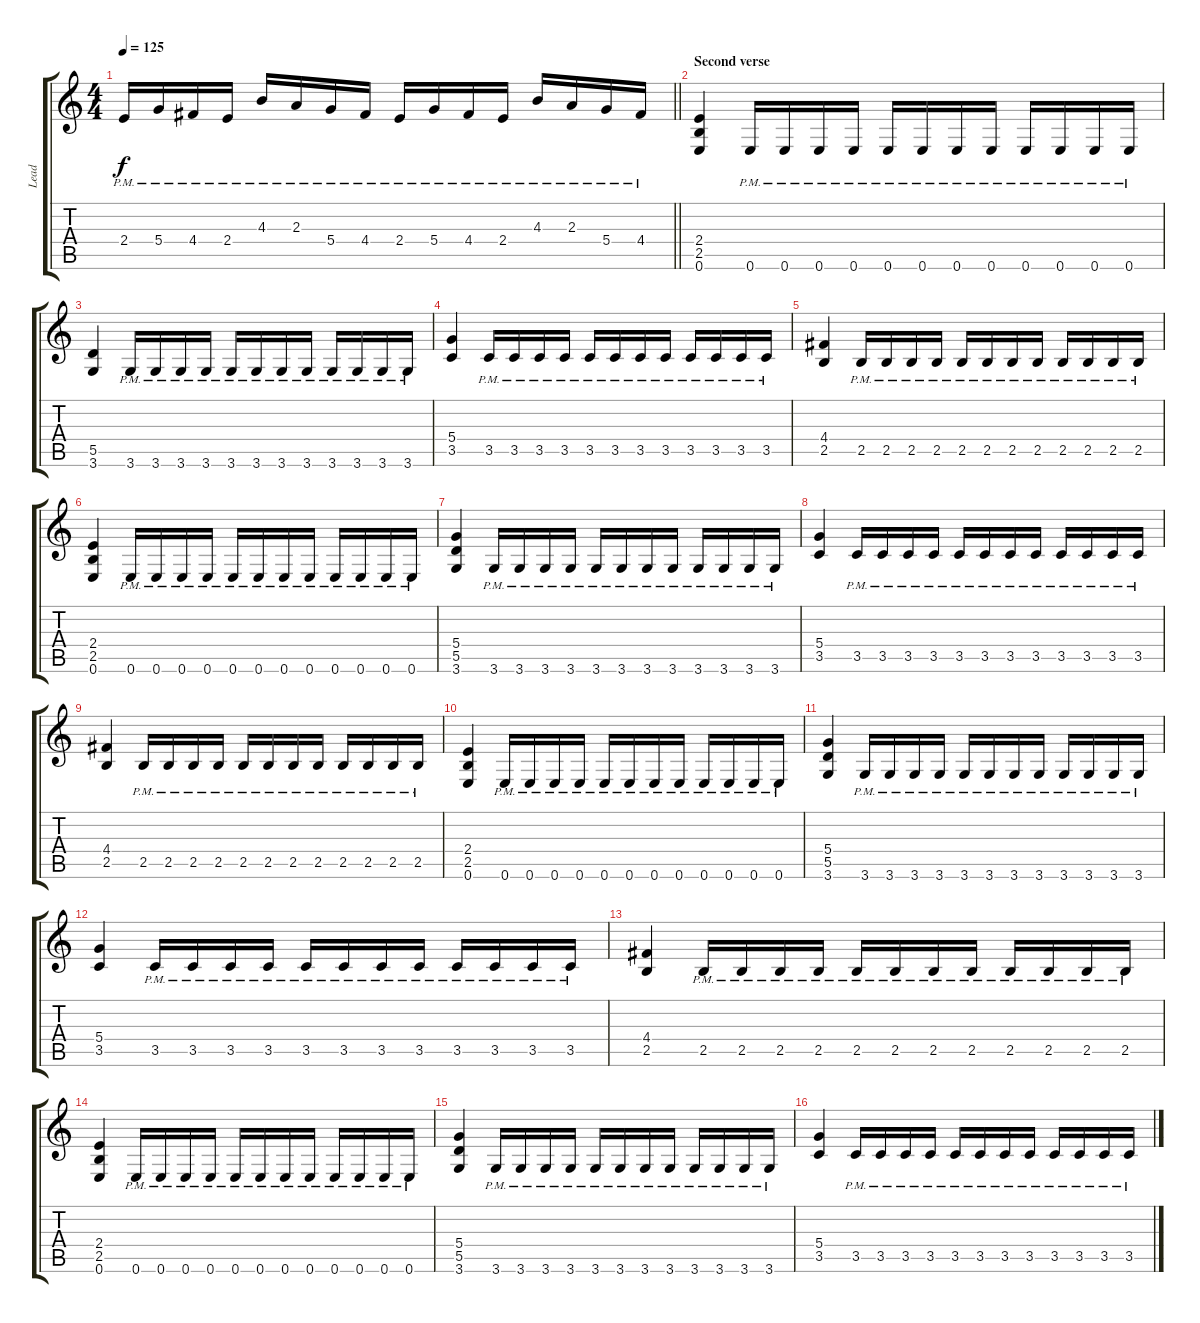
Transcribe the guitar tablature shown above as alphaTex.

\track ("Lead" "Lead") {instrument distortionguitar}
\staff {score tabs}
\tuning (E4 B3 G3 D3 A2 E2) {hide}
\ts (4 4)
\tempo 125
\clef g2
\barLineRight lightlight
\ks c
2.4{pm}.16{dy f} 5.4{pm}.16 4.4{pm}.16 2.4{pm}.16 4.3{pm}.16 2.3{pm}.16 5.4{pm}.16 4.4{pm}.16 2.4{pm}.16 5.4{pm}.16 4.4{pm}.16 2.4{pm}.16 4.3{pm}.16 2.3{pm}.16 5.4{pm}.16 4.4{pm}.16 |
\section ("" "Second verse")
(2.4 2.5 0.6).4 0.6{pm}.16 0.6{pm}.16 0.6{pm}.16 0.6{pm}.16 0.6{pm}.16 0.6{pm}.16 0.6{pm}.16 0.6{pm}.16 0.6{pm}.16 0.6{pm}.16 0.6{pm}.16 0.6{pm}.16 |
(5.5 3.6).4 3.6{pm}.16 3.6{pm}.16 3.6{pm}.16 3.6{pm}.16 3.6{pm}.16 3.6{pm}.16 3.6{pm}.16 3.6{pm}.16 3.6{pm}.16 3.6{pm}.16 3.6{pm}.16 3.6{pm}.16 |
(5.4 3.5).4 3.5{pm}.16 3.5{pm}.16 3.5{pm}.16 3.5{pm}.16 3.5{pm}.16 3.5{pm}.16 3.5{pm}.16 3.5{pm}.16 3.5{pm}.16 3.5{pm}.16 3.5{pm}.16 3.5{pm}.16 |
(4.4 2.5).4 2.5{pm}.16 2.5{pm}.16 2.5{pm}.16 2.5{pm}.16 2.5{pm}.16 2.5{pm}.16 2.5{pm}.16 2.5{pm}.16 2.5{pm}.16 2.5{pm}.16 2.5{pm}.16 2.5{pm}.16 |
(2.4 2.5 0.6).4 0.6{pm}.16 0.6{pm}.16 0.6{pm}.16 0.6{pm}.16 0.6{pm}.16 0.6{pm}.16 0.6{pm}.16 0.6{pm}.16 0.6{pm}.16 0.6{pm}.16 0.6{pm}.16 0.6{pm}.16 |
(5.4 5.5 3.6).4 3.6{pm}.16 3.6{pm}.16 3.6{pm}.16 3.6{pm}.16 3.6{pm}.16 3.6{pm}.16 3.6{pm}.16 3.6{pm}.16 3.6{pm}.16 3.6{pm}.16 3.6{pm}.16 3.6{pm}.16 |
(5.4 3.5).4 3.5{pm}.16 3.5{pm}.16 3.5{pm}.16 3.5{pm}.16 3.5{pm}.16 3.5{pm}.16 3.5{pm}.16 3.5{pm}.16 3.5{pm}.16 3.5{pm}.16 3.5{pm}.16 3.5{pm}.16 |
(4.4 2.5).4 2.5{pm}.16 2.5{pm}.16 2.5{pm}.16 2.5{pm}.16 2.5{pm}.16 2.5{pm}.16 2.5{pm}.16 2.5{pm}.16 2.5{pm}.16 2.5{pm}.16 2.5{pm}.16 2.5{pm}.16 |
(2.4 2.5 0.6).4 0.6{pm}.16 0.6{pm}.16 0.6{pm}.16 0.6{pm}.16 0.6{pm}.16 0.6{pm}.16 0.6{pm}.16 0.6{pm}.16 0.6{pm}.16 0.6{pm}.16 0.6{pm}.16 0.6{pm}.16 |
(5.4 5.5 3.6).4 3.6{pm}.16 3.6{pm}.16 3.6{pm}.16 3.6{pm}.16 3.6{pm}.16 3.6{pm}.16 3.6{pm}.16 3.6{pm}.16 3.6{pm}.16 3.6{pm}.16 3.6{pm}.16 3.6{pm}.16 |
(5.4 3.5).4 3.5{pm}.16 3.5{pm}.16 3.5{pm}.16 3.5{pm}.16 3.5{pm}.16 3.5{pm}.16 3.5{pm}.16 3.5{pm}.16 3.5{pm}.16 3.5{pm}.16 3.5{pm}.16 3.5{pm}.16 |
(4.4 2.5).4 2.5{pm}.16 2.5{pm}.16 2.5{pm}.16 2.5{pm}.16 2.5{pm}.16 2.5{pm}.16 2.5{pm}.16 2.5{pm}.16 2.5{pm}.16 2.5{pm}.16 2.5{pm}.16 2.5{pm}.16 |
(2.4 2.5 0.6).4 0.6{pm}.16 0.6{pm}.16 0.6{pm}.16 0.6{pm}.16 0.6{pm}.16 0.6{pm}.16 0.6{pm}.16 0.6{pm}.16 0.6{pm}.16 0.6{pm}.16 0.6{pm}.16 0.6{pm}.16 |
(5.4 5.5 3.6).4 3.6{pm}.16 3.6{pm}.16 3.6{pm}.16 3.6{pm}.16 3.6{pm}.16 3.6{pm}.16 3.6{pm}.16 3.6{pm}.16 3.6{pm}.16 3.6{pm}.16 3.6{pm}.16 3.6{pm}.16 |
(5.4 3.5).4 3.5{pm}.16 3.5{pm}.16 3.5{pm}.16 3.5{pm}.16 3.5{pm}.16 3.5{pm}.16 3.5{pm}.16 3.5{pm}.16 3.5{pm}.16 3.5{pm}.16 3.5{pm}.16 3.5{pm}.16
